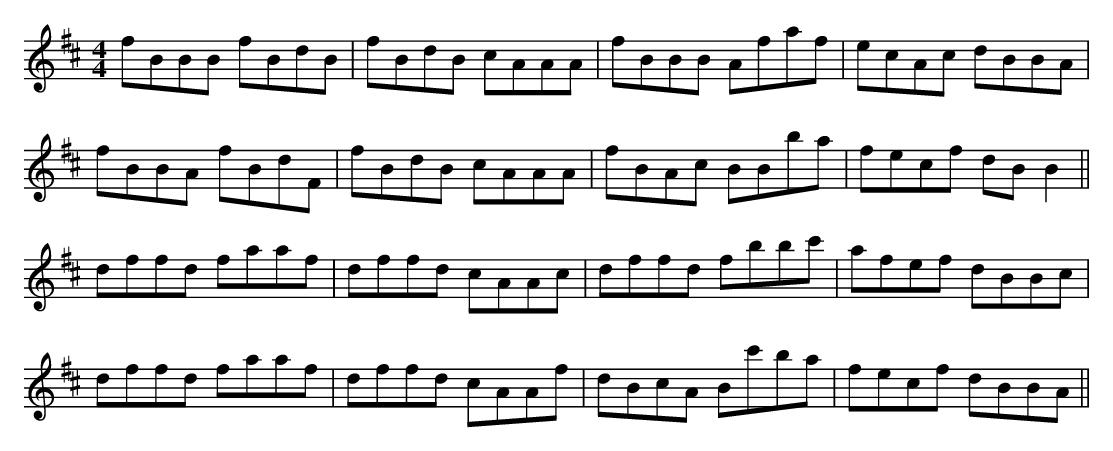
X:1
M:4/4
K:Bmin
fBBB fBdB|fBdB cAAA|fBBB Afaf|ecAc dBBA|
fBBA fBdF|fBdB cAAA|fBAc BBba|fecf dBB2||
dffd faaf|dffd cAAc|dffd fbbc'|afef dBBc|
dffd faaf|dffd cAAf|dBcA Bc'ba|fecf dBBA||
